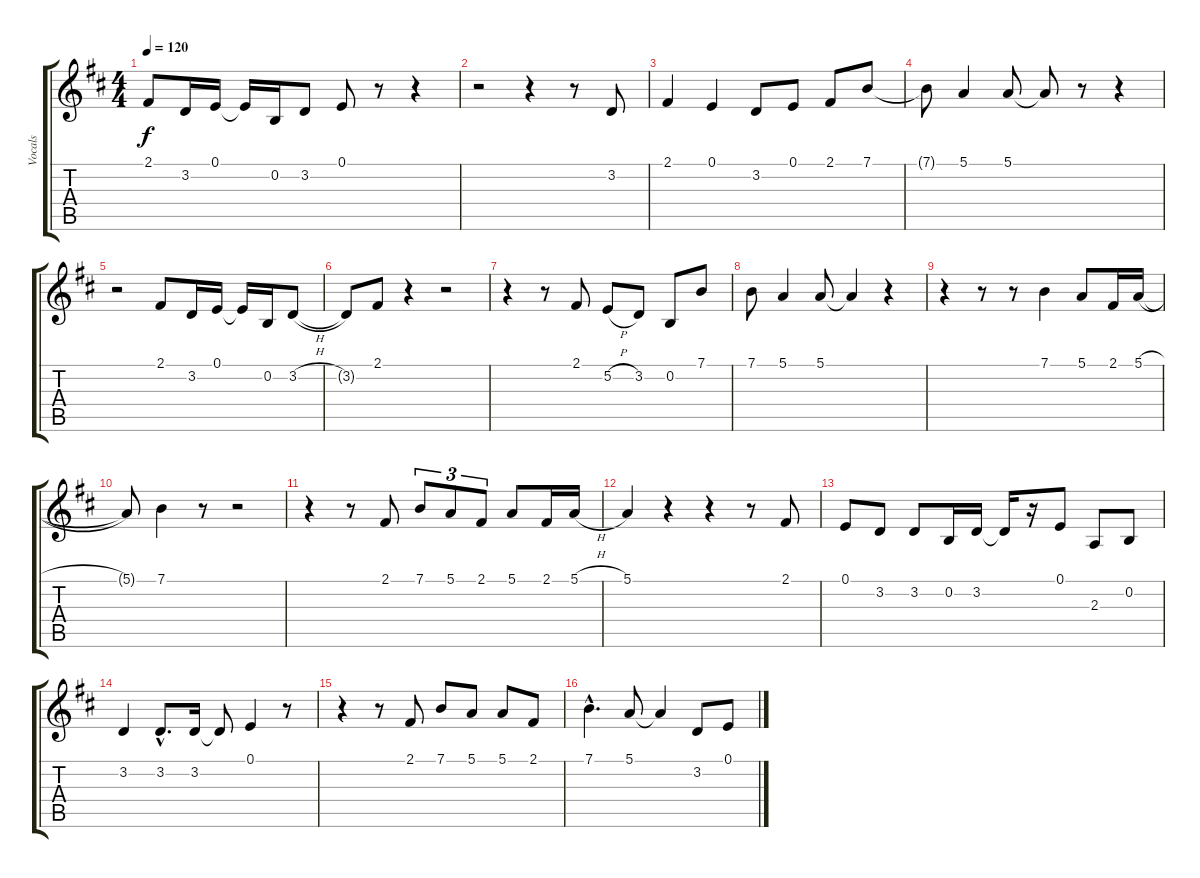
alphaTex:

\track ("Vocals" "Vocals") {instrument altosax}
\staff {score tabs}
\tuning (E4 B3 G3 D3 A2 E2) {hide}
\ts (4 4)
\tempo 120
\clef g2
\ks d
2.1.8{dy f} 3.2.16 0.1.16 0.1{t}.16 0.2.16 3.2.8 0.1.8 r.8 r.4 |
r.2 r.4 r.8 3.2.8 |
2.1.4 0.1.4 3.2.8 0.1.8 2.1.8 7.1.8 |
7.1{t}.8 5.1.4 5.1.8 5.1{t}.8 r.8 r.4 |
r.2 2.1.8 3.2.16 0.1.16 0.1{t}.16 0.2.16 3.2{h}.8 |
3.2{t}.8 2.1.8 r.4 r.2 |
r.4 r.8 2.1.8 5.2{h}.8 3.2.8 0.2.8 7.1.8 |
7.1.8 5.1.4 5.1.8 5.1{t}.4 r.4 |
r.4 r.8 r.8 7.1.4 5.1.8 2.1.16 5.1{h}.16 |
5.1{t}.8 7.1.4 r.8 r.2 |
r.4 r.8 2.1.8 7.1.8{tu (3 2)} 5.1.8{tu (3 2)} 2.1.8{tu (3 2)} 5.1.8 2.1.16 5.1{h}.16 |
5.1.4 r.4 r.4 r.8 2.1.8 |
0.1.8 3.2.8 3.2.8 0.2.16 3.2.16 3.2{t}.16 r.16 0.1.8 2.3.8 0.2.8 |
3.2.4 3.2{hac}.8{d} 3.2.16 3.2{t}.8 0.1.4 r.8 |
r.4 r.8 2.1.8 7.1.8 5.1.8 5.1.8 2.1.8 |
7.1{hac}.4{d} 5.1.8 5.1{t}.4 3.2.8 0.1.8
